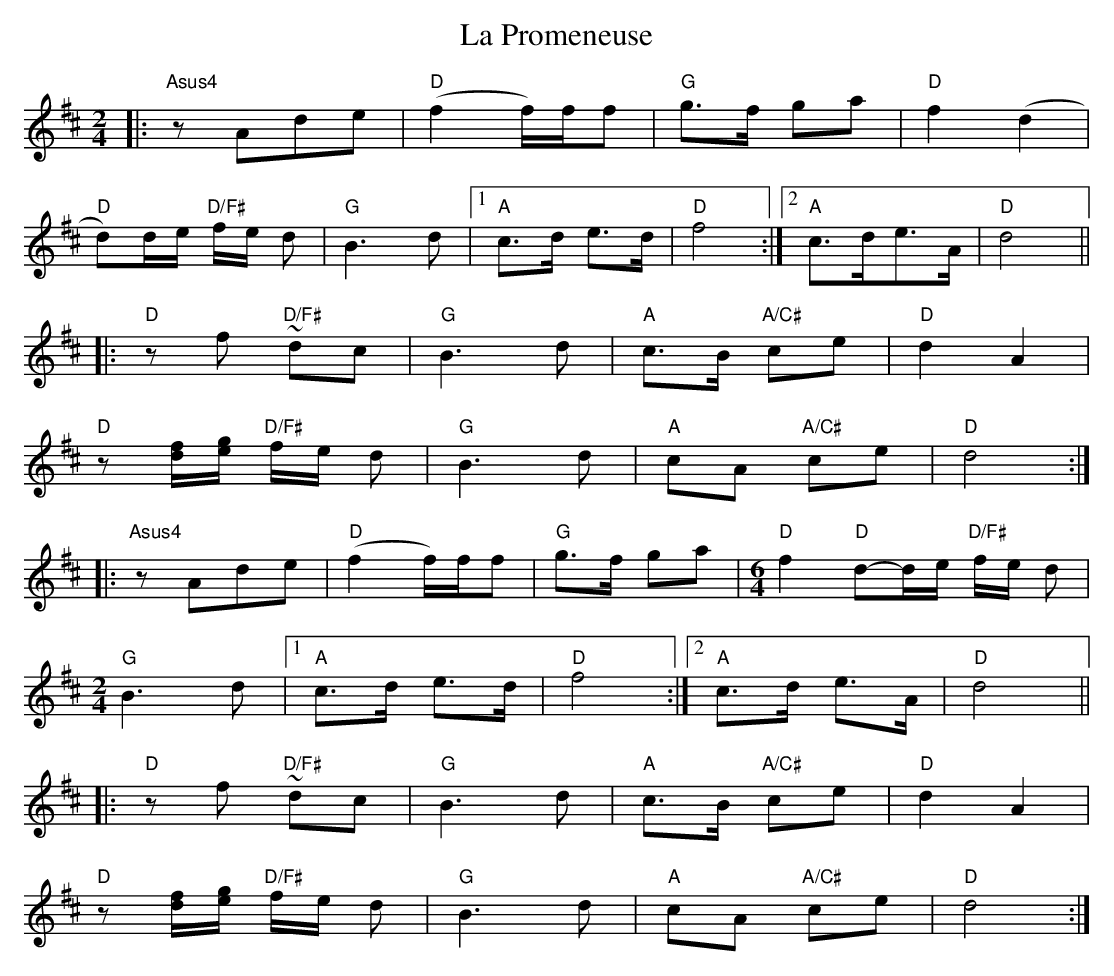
X:1
T: La Promeneuse
M: 4/4
L: 1/8
K: Dmaj
M:2/4
|:"Asus4"zAde|"D" (f2 f/)f/f|"G" g>f ga|"D" f2(d2|
"D"d)d/e/ "D/F#"f/e/ d|"G" B3d|1 "A"c>d e>d|"D" f4:|2 "A"c>de>A|"D"d4||
|:"D" zf "D/F#" ~dc|"G" B3d|"A" c>B "A/C#"ce|"D" d2A2|
"D" z[d/f/][e/g/] "D/F#"f/e/ d|"G" B3d|"A" cA "A/C#"ce|"D" d4:|
|:"Asus4"zAde|"D" (f2 f/)f/f|"G" g>f ga|[M:6/4]"D" f2 "D"d-d/e/ "D/F#"f/e/ d|
M:2/4
"G" B3d|1 "A"c>d e>d|"D" f4:|2 "A"c>d e>A|"D"d4||
|:"D" zf "D/F#" ~dc|"G" B3d|"A" c>B "A/C#"ce|"D" d2A2|
"D" z[d/f/][e/g/] "D/F#"f/e/ d|"G" B3d|"A" cA "A/C#"ce|"D" d4:|
